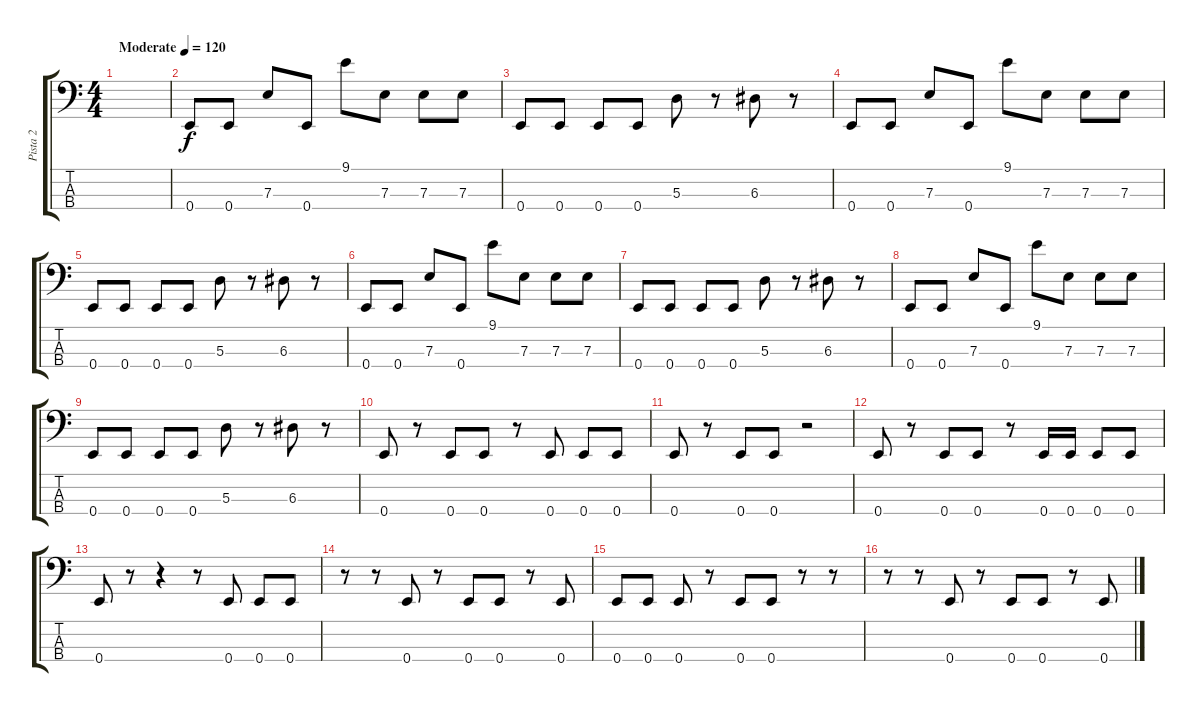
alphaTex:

\track ("Pista 2" "Pista 2") {instrument electricbassfinger}
\staff {score tabs}
\tuning (G2 D2 A1 E1) {hide}
\ts (4 4)
\tempo (120 "Moderate")
\clef f4
\ks c
|
0.4.8 0.4.8 7.3.8 0.4.8 9.1.8 7.3.8 7.3.8 7.3.8 |
0.4.8 0.4.8 0.4.8 0.4.8 5.3.8 r.8 6.3.8 r.8 |
0.4.8 0.4.8 7.3.8 0.4.8 9.1.8 7.3.8 7.3.8 7.3.8 |
0.4.8 0.4.8 0.4.8 0.4.8 5.3.8 r.8 6.3.8 r.8 |
0.4.8 0.4.8 7.3.8 0.4.8 9.1.8 7.3.8 7.3.8 7.3.8 |
0.4.8 0.4.8 0.4.8 0.4.8 5.3.8 r.8 6.3.8 r.8 |
0.4.8 0.4.8 7.3.8 0.4.8 9.1.8 7.3.8 7.3.8 7.3.8 |
0.4.8 0.4.8 0.4.8 0.4.8 5.3.8 r.8 6.3.8 r.8 |
0.4.8 r.8 0.4.8 0.4.8 r.8 0.4.8 0.4.8 0.4.8 |
0.4.8 r.8 0.4.8 0.4.8 r.2 |
0.4.8 r.8 0.4.8 0.4.8 r.8 0.4.16 0.4.16 0.4.8 0.4.8 |
0.4.8 r.8 r.4 r.8 0.4.8 0.4.8 0.4.8 |
r.8 r.8 0.4.8 r.8 0.4.8 0.4.8 r.8 0.4.8 |
0.4.8 0.4.8 0.4.8 r.8 0.4.8 0.4.8 r.8 r.8 |
r.8 r.8 0.4.8 r.8 0.4.8 0.4.8 r.8 0.4.8
